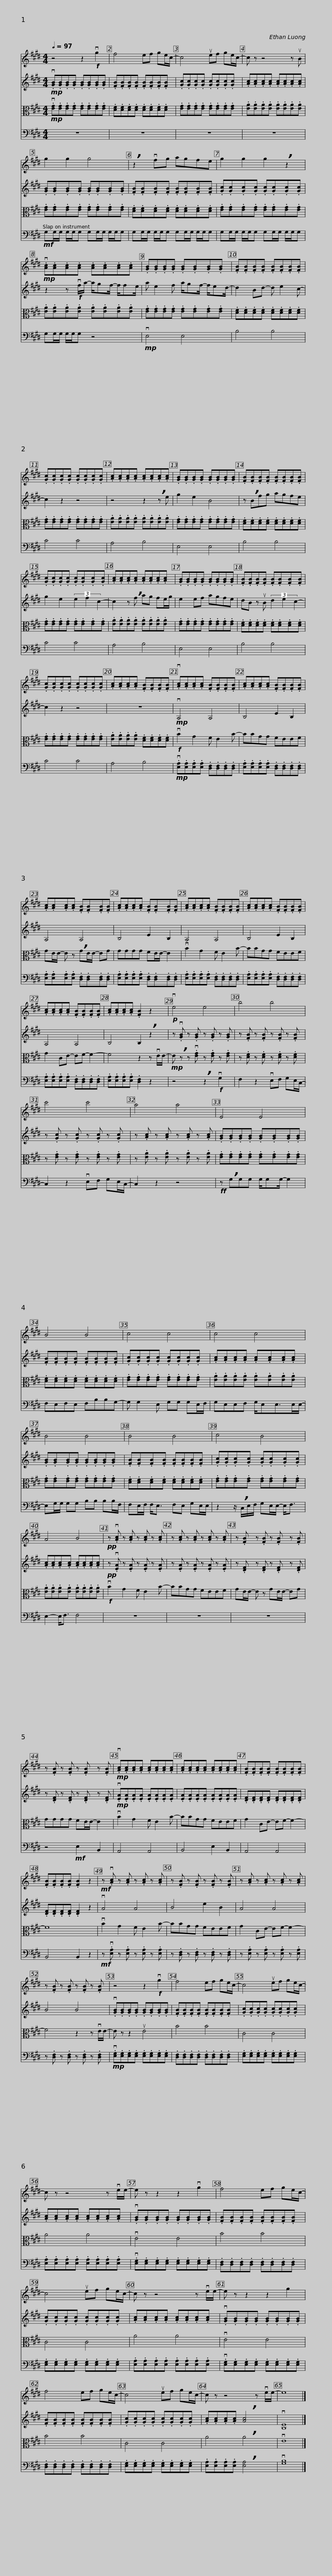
X:1
%%score 1 2 3 4
L:1/8
Q:1/4=97
M:4/4
I:linebreak $
K:E
V:1 treble
V:2 treble
V:3 alto
V:4 bass
V:1
 z4 z2!f! vg2 | f4 ef ge/c/- | c4 uef ge/c/- | c z z4 z uB |$ g2 g2 g4 | %5
 !breath!z2 vfg agfe | g2 g2 g2 !breath!z2 |$!mp! .v[Ac].[Ac].[Ac].[Ac] .[Ac].[Ac].[Ac].[Ac] | .[GB].[GB].[GB].[GB] .[GB].[GB].[GB].[GB] | .[FB].[FB].[FB].[FB] .[FB].[FB].[FB].[FB] | %10
 .[Gc].[Gc].[Gc].[Gc] .[Gc].[Gc].[Gc].[Gc] |$ .[Ac].[Ac].[Ac].[Ac] .[Ac].[Ac].[Ac].[Ac] | .[GB].[GB].[GB].[GB] .[GB].[GB].[GB].[GB] | .[FB].[FB].[FB].[FB] .[FB].[FB].[FB].[FB] | .[Gc].[Gc].[Gc].[Gc] .[Gc].[Gc].[Gc].[Gc] |$ %15
 .[Ac].[Ac].[Ac].[Ac] .[Ac].[Ac].[Ac].[Ac] | .[GB].[GB].[GB].[GB] .[GB].[GB].[GB].[GB] | .[FB].[FB].[FB].[FB] .[FB].[FB].[FB].[FB] | .[Gc].[Gc].[Gc].[Gc] .[Gc].[Gc].[Gc].[Gc] | .[Ac].[Ac].[Ac].[Ac] .[FB].[FB].[FB].[FB] |$ %20
 .v[Ac].[Ac].[Ac].[Ac] .[FB].[FB].[FB].[FB] | .[Ac].[Ac].[Ac].[Ac] .[FB].[FB].[FB].[FB] | .[Ac].[Ac].[Ac].[Ac] .[FB].[FB].[FB].[FB] | .[Ac].[Ac].[Ac].[Ac] .[FB].[FB].[FB].[FB] | .[Ac].[Ac].[Ac].[Ac] .[FB].[FB].[FB].[FB] |$ %25
 .[Ac].[Ac].[Ac].[Ac] .[FB].[FB].[FB].[FB] | .[Ac].[Ac].[Ac].[Ac] .[FB].[FB].[FB].[FB] | .[Ac].[Ac].[Ac].[Ac] .[FB]2 z2 |!p! ve4 e4 |$ b4 b4 | %30
 c'4 c'4 | a4 a4 | E4 E4 |$ B4 B4 | c4 c4 | %35
 c4 c4 | B4 B4 |$ B4 B4 | c4 B4 | A4 B4 | %40
!pp! z .v[Ac] z .[Ac] z .[Ac] z .[Ac] |$ z .[Ac] z .[Ac] z .[Ac] z .[Ac] | z .[FB] z .[FB] z .[FB] z .[FB] | z .[FB] z .[FB] z .[FB] z .[FB] |!mp! .v[Ac].[Ac].[Ac].[Ac] .[Ac].[Ac].[Ac].[Ac] |$ %45
 .[Ac].[Ac].[Ac].[Ac] .[Ac].[Ac].[Ac].[Ac] | .[FB].[FB].[FB].[FB] .[FB].[FB].[FB].[FB] | .[FB].[FB].[FB].[FB] .[FB]2 z2 |!mf! z .v[Ac] z .[Ac] z .[Ac] z .[Ac] | z .[FB] z .[FB] z .[FB] z .[FB] |$ %50
 z .[Ac] z .[Ac] z .[Ac] z .[Ac] | z .[FB] z .[FB] z .[FB] z .[FB] | z4 z2!f! vg2 | f4 ef ge/c/- | c4 uef ge/c/- |$ %55
 c z z4 z ve/e/- | e z z2 z2 vg2 | f4 ef ge/c/- | c4 uef ge/c/- | c z z4 z ve/e/- |$ %60
 e z z2 z2 g2 | f4 ef ge/c/- | c4 uef ge/c/- | c z z4 z ve/e/- | e8 |] %65
V:2
!mp! .v[GB].[GB].[GB].[GB] .[GB].[GB].[GB].[GB] | .[FB].[FB].[FB].[FB] .[FB].[FB].[FB].[FB] | .[Gc].[Gc].[Gc].[Gc] .[Gc].[Gc].[Gc].[Gc] | .[Ac].[Ac].[Ac].[Ac] .[Ac].[Ac].[Ac].[Ac] |$ .[GB].[GB].[GB].[GB] .[GB].[GB].[GB].[GB] | %5
 .[FB].[FB].[FB].[FB] .[FB].[FB].[FB].[FB] | .[Gc].[Gc].[Gc].[Gc] .[Gc].[Gc].[Gc].[Gc] |$ z2 z!f! vf/a/- a/gf/- f/fe/ | a e2 f a/gf/- f/ed/- | d2 Bd- d e2 c- | %10
 c2 z2 z4 |$ z4 z2 !breath!z e | g2 e2 B4 | z !breath!Bfg agfe | g2 e2 (3e2 f2 c2- |$ %15
 c2 z !breath!f ag fe/g/ | e2 ef agfe | dB z uB (3d2 e2 c2- | c2 z2 z4 | z8 |$ %20
!mp! vA,4 A,4 | B,4 E2 B,2 | A,4 A,4 | B,4 E2 B,2 | A,4 A,4 |$ %25
 B,4 E2 B,2 | A,4 A,4 | B,4 B,2 !breath!z2 | z .v[GB] z .[GB] z .[GB] z .[GB] |$ z .[FB] z .[FB] z .[FB] z .[FB] | %30
 z .[Gc] z .[Gc] z .[Gc] z .[Gc] | z .[Ac] z .[Ac] z .[Ac] z .[Ac] | .[GB].[GB].[GB].[GB] .[GB].[GB].[GB].[GB] |$ .[FB].[FB].[FB].[FB] .[FB].[FB].[FB].[FB] | .[Gc].[Gc].[Gc].[Gc] .[Gc].[Gc].[Gc].[Gc] | %35
 .[Ac].[Ac].[Ac].[Ac] .[Ac].[Ac].[Ac].[Ac] | .[GB].[GB].[GB].[GB] .[GB].[GB].[GB].[GB] |$ .[FB].[FB].[FB].[FB] .[FB].[FB].[FB].[FB] | .[Gc].[Gc].[Gc].[Gc] .[Gc].[Gc].[Gc].[Gc] | .[Ac].[Ac].[Ac].[Ac] .[Ac].[Ac].[Ac].[Ac] | %40
!pp! z .v[EA] z .[EA] z .[EA] z .[EA] |$ z .[EA] z .[EA] z .[EA] z .[EA] | z .[DF] z .[DF] z .[DF] z .[DF] | z .[DF] z .[DF] z .[DF] z .[DF] |!mp! .v[EA].[EA].[EA].[EA] .[EA].[EA].[EA].[EA] |$ %45
 .[EA].[EA].[EA].[EA] .[EA].[EA].[EA].[EA] | .[DF].[DF].[DF].[DF] .[DF].[DF].[DF].[DF] | .[DF].[DF].[DF].[DF] .[DF]2 z2 | vA4 A4 | B4 e2 B2 |$ %50
 A4 A4 | B4 B4 | .v[GB].[GB].[GB].[GB] .[GB].[GB].[GB].[GB] | .[FB].[FB].[FB].[FB] .[FB].[FB].[FB].[FB] | .[Gc].[Gc].[Gc].[Gc] .[Gc].[Gc].[Gc].[Gc] |$ %55
 .[Ac].[Ac].[Ac].[Ac] .[Ac].[Ac].[Ac].[Ac] | .v[GB].[GB].[GB].[GB] .[GB].[GB].[GB].[GB] | .[FB].[FB].[FB].[FB] .[FB].[FB].[FB].[FB] | .[Gc].[Gc].[Gc].[Gc] .[Gc].[Gc].[Gc].[Gc] | .[Ac].[Ac].[Ac].[Ac] .[Ac].[Ac].[Ac].[Ac] |$ %60
 .v[GB].[GB].[GB].[GB] .[GB].[GB].[GB].[GB] | .[FB].[FB].[FB].[FB] .[FB].[FB].[FB].[FB] | .[Gc].[Gc].[Gc].[Gc] .[Gc].[Gc].[Gc].[Gc] | .[Ac].[Ac].[Ac].[Ac] !breath![Ac]4 | v[B,E]8 |] %65
V:3
!mp! .v[EG].[EG].[EG].[EG] .[EG].[EG].[EG].[EG] | .[DF].[DF].[DF].[DF] .[DF].[DF].[DF].[DF] | .[EG].[EG].[EG].[EG] .[EG].[EG].[EG].[EG] | .[EA].[EA].[EA].[EA] .[EA].[EA].[EA].[EA] |$ .[EG].[EG].[EG].[EG] .[EG].[EG].[EG].[EG] | %5
 .[DF].[DF].[DF].[DF] .[DF].[DF].[DF].[DF] | .[EG].[EG].[EG].[EG] .[EG].[EG].[EG].[EG] |$ .[EA].[EA].[EA].[EA] .[EA].[EA].[EA].[EA] | .[EG].[EG].[EG].[EG] .[EG].[EG].[EG].[EG] | .[DF].[DF].[DF].[DF] .[DF].[DF].[DF].[DF] | %10
 .[EG].[EG].[EG].[EG] .[EG].[EG].[EG].[EG] |$ .[EA].[EA].[EA].[EA] .[EA].[EA].[EA].[EA] | .[EG].[EG].[EG].[EG] .[EG].[EG].[EG].[EG] | .[DF].[DF].[DF].[DF] .[DF].[DF].[DF].[DF] | .[EG].[EG].[EG].[EG] .[EG].[EG].[EG].[EG] |$ %15
 .[EA].[EA].[EA].[EA] .[EA].[EA].[EA].[EA] | .[EG].[EG].[EG].[EG] .[EG].[EG].[EG].[EG] | .[DF].[DF].[DF].[DF] .[DF].[DF].[DF].[DF] | .[EG].[EG].[EG].[EG] .[EG].[EG].[EG].[EG] | .[EA].[EA].[EA].[EA] .[DF].[DF].[DF].[DF] |$ %20
!f! vB2 G2 F E2 B- | BBGG FEEF | GE/E/- E z !breath!GE/E/- EG | GGGG FE/E/- E2 | vB2 G2 F E2 B- |$ %25
 BBGG FEEF | G2 CE- EF- F2- | F4 z2 z vE/E/- |!mp! E !breath!z z .v[EG] z .[EG] z .[EG] |$ z .[DF] z .[DF] z .[DF] z .[DF] | %30
 z .[EG] z .[EG] z .[EG] z .[EG] | z .[EA] z .[EA] z .[EA] z .[EA] | .[EG].[EG].[EG].[EG] .[EG].[EG].[EG].[EG] |$ .[DF].[DF].[DF].[DF] .[DF].[DF].[DF].[DF] | .[EG].[EG].[EG].[EG] .[EG].[EG].[EG].[EG] | %35
 .[EA].[EA].[EA].[EA] .[EA].[EA].[EA].[EA] | .[EG].[EG].[EG].[EG] .[EG].[EG].[EG].[EG] |$ .[DF].[DF].[DF].[DF] .[DF].[DF].[DF].[DF] | .[EG].[EG].[EG].[EG] .[EG].[EG].[EG].[EG] | .[EA].[EA].[EA].[EA] .[EA].[EA].[EA].[EA] | %40
!f! vB2 G2 F E2 B- |$ BBGG FEEF | GE/E/- E z GE/E/- EG | GGGG FE/E/- E2 | vB2 G2 F E2 B- |$ %45
 BBGG FEEF | G2 CE- EF- F2- | F8 | vB2 G2 F E2 B- | BBGG FEEF |$ %50
 G2 CE- EF- F2- | F4 z2 z vE/E/- | E z z2 uE4 | B4 B4 | C4 C4 |$ %55
 A4 A4 | vE4 E4 | B4 B4 | C4 C4 | A4 A4 |$ %60
 vE4 E4 | B4 B4 | C4 C4 | A4 !breath!A4 | vE8 |] %65
V:4
 z8 | z8 | z8 | z8 |$!mf! G,G,/G,/ G,/G,/G, G,G,/G,/ G,/G,/G, | %5
 G,G,/G,/ G,/G,/G, G,G,/G,/ G,/G,/G, | G,G,/G,/ G,/G,/G, G,G,/G,/ G,/G,/G, |$ G,G,/G,/ G,/G,/G, z4 |!mp! vE,4 E,4 | B,4 B,4 | %10
 C4 C4 |$ A,4 B,4 | E,4 E,4 | B,4 B,4 | C4 C4 |$ %15
 A,4 B,4 | E,4 E,4 | B,4 B,4 | C4 C4 | A,4 B,4 |$ %20
!mp! .v[E,A,].[E,A,].[E,A,].[E,A,] .[D,F,].[D,F,].[D,F,].[D,F,] | .[E,A,].[E,A,].[E,A,].[E,A,] .[D,F,].[D,F,].[D,F,].[D,F,] | .[E,A,].[E,A,].[E,A,].[E,A,] .[D,F,].[D,F,].[D,F,].[D,F,] | .[E,A,].[E,A,].[E,A,].[E,A,] .[D,F,].[D,F,].[D,F,].[D,F,] | .[E,A,].[E,A,].[E,A,].[E,A,] .[D,F,].[D,F,].[D,F,].[D,F,] |$ %25
 .[E,A,].[E,A,].[E,A,].[E,A,] .[D,F,].[D,F,].[D,F,].[D,F,] | .[E,A,].[E,A,].[E,A,].[E,A,] .[D,F,].[D,F,].[D,F,].[D,F,] | .[E,A,].[E,A,].[E,A,].[E,A,] .[D,F,]2 z2 | z4 !breath!z2!f! vG,2 |$ F,2 z2 vE,F, G,E,/C,/- | %30
 C,2 z2 vE,F, G,E,/C,/- | C,2 z2 z4 |!ff! z !breath!G,G,G, G,/G,G,/- G,2 |$ F,E,F,E, F,B,B,G,- | G, G,2 E, G,G, G,E,/F,/ | %35
 G,E,E,F, G,/E,E,>E,E,/- | E,G,/G,/ G,G, B,B, B,B,/F,/ |$ F,E,/F,/ F,<E, F,E, G,E,/E,/ | z2 z/ !breath!C,/E,/F,/ G,E,/E,/- E,<F, | E,2- E,<F, F,4 | %40
 z8 |$ z8 | z8 | z4!mf! E,2 B,,2 | A,,4 A,,4 |$ %45
 B,,4 E,2 B,,2 | A,,4 A,,4 | B,,4 B,,2 z2 |!mf! z .v[E,A,] z .[E,A,] z .[E,A,] z .[E,A,] | z .[D,F,] z .[D,F,] z .[D,F,] z .[D,F,] |$ %50
 z .[E,A,] z .[E,A,] z .[E,A,] z .[E,A,] | z .[D,F,] z .[D,F,] z .[D,F,] z .[D,F,] |!mp! .v[E,G,].[E,G,].[E,G,].[E,G,] .[E,G,].[E,G,].[E,G,].[E,G,] | .[D,F,].[D,F,].[D,F,].[D,F,] .[D,F,].[D,F,].[D,F,].[D,F,] | .[E,G,].[E,G,].[E,G,].[E,G,] .[E,G,].[E,G,].[E,G,].[E,G,] |$ %55
 .[E,A,].[E,A,].[E,A,].[E,A,] .[E,A,].[E,A,].[E,A,].[E,A,] | .v[E,G,].[E,G,].[E,G,].[E,G,] .[E,G,].[E,G,].[E,G,].[E,G,] | .[D,F,].[D,F,].[D,F,].[D,F,] .[D,F,].[D,F,].[D,F,].[D,F,] | .[E,G,].[E,G,].[E,G,].[E,G,] .[E,G,].[E,G,].[E,G,].[E,G,] | .[E,A,].[E,A,].[E,A,].[E,A,] .[E,A,].[E,A,].[E,A,].[E,A,] |$ %60
 .v[E,G,].[E,G,].[E,G,].[E,G,] .[E,G,].[E,G,].[E,G,].[E,G,] | .[D,F,].[D,F,].[D,F,].[D,F,] .[D,F,].[D,F,].[D,F,].[D,F,] | .[E,G,].[E,G,].[E,G,].[E,G,] .[E,G,].[E,G,].[E,G,].[E,G,] | .[E,A,].[E,A,].[E,A,].[E,A,] !breath![E,A,]4 | v[G,B,]8 |] %65
